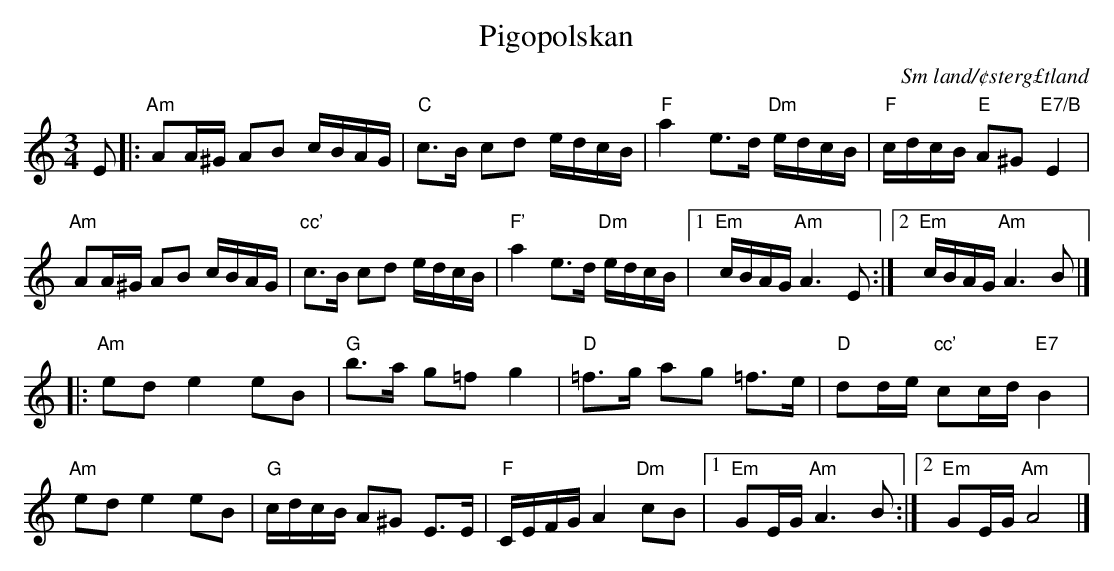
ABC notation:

X:1
T:Pigopolskan
O:Sm land/¢sterg£tland
M:3/4
L:1/8
K:Am
E|:"Am" AA/2^G/2 AB c/2B/2A/2G/2|"C" c3/2B/2 cd e/2d/2c/2B/2|"F" a2 e3/2d/2 "Dm"e/2d/2c/2B/2 | "F"c/2d/2c/2B/2 "E"A^G "E7/B"E2|
"Am" AA/2^G/2 AB c/2B/2A/2G/2|"cc'" c3/2B/2 cd e/2d/2c/2B/2|"F'" a2 e3/2d/2 "Dm"e/2d/2c/2B/2|[1 "Em" c/2B/2A/2G/2 "Am" A3 E:|[2 "Em" c/2B/2A/2G/2 "Am" A3 B|]
|:"Am" ed e2 eB|"G" b3/2a/2 g=f g2|"D" =f3/2g/2 ag =f3/2e/2|"D" dd/2e/2 "cc'" cc/2d/2 "E7" B2|
"Am" ed e2 eB|"G" c/2d/2c/2B/2 A^G E3/2E/2|"F" C/2E/2F/2G/2 A2 "Dm"cB|[1 "Em" GE/2G/2 "Am" A3 B:|[2 "Em" GE/2G/2 "Am" A4|]
